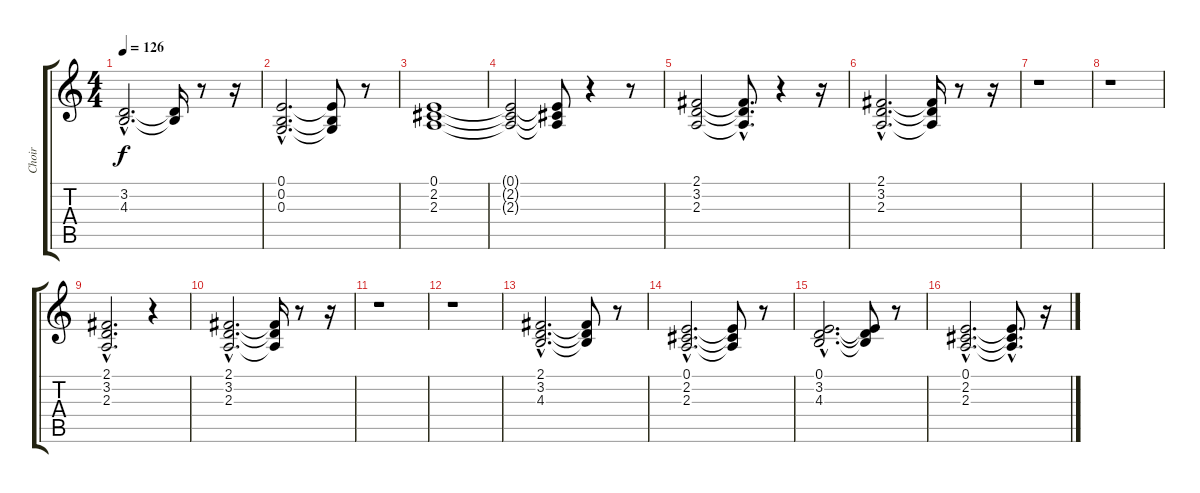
\track ("Choir" "Choir") {instrument choiraahs}
\staff {score tabs}
\tuning (E4 B3 G3 D3 A2 E2) {hide}
\ts (4 4)
\tempo 126
\clef g2
\ks c
(3.2{hac} 4.3{hac}).2{d dy f} (3.2{t} 4.3{t}).16 r.8 r.16 |
(0.1{hac} 0.2{hac} 0.3{hac}).2{d} (0.1{t} 0.2{t} 0.3{t}).8 r.8 |
(0.1 2.2 2.3).1 |
(0.1{t} 2.2{t} 2.3{t}).2 (0.1{t} 2.2{t} 2.3{t}).8 r.4 r.8 |
(2.1 3.2 2.3).2 (2.1{hac t} 3.2{hac t} 2.3{hac t}).8{d} r.4 r.16 |
(2.1{hac} 3.2{hac} 2.3{hac}).2{d} (2.1{t} 3.2{t} 2.3{t}).16 r.8 r.16 |
r.1 |
r.1 |
(2.1{hac} 3.2{hac} 2.3{hac}).2{d} r.4 |
(2.1{hac} 3.2{hac} 2.3{hac}).2{d} (2.1{t} 3.2{t} 2.3{t}).16 r.8 r.16 |
r.1 |
r.1 |
(2.1{hac} 3.2{hac} 4.3{hac}).2{d} (2.1{t} 3.2{t} 4.3{t}).8 r.8 |
(0.1{hac} 2.2{hac} 2.3{hac}).2{d} (0.1{t} 2.2{t} 2.3{t}).8 r.8 |
(0.1{hac} 3.2{hac} 4.3{hac}).2{d} (0.1{t} 3.2{t} 4.3{t}).8 r.8 |
(0.1{hac} 2.2{hac} 2.3{hac}).2{d} (0.1{hac t} 2.2{hac t} 2.3{hac t}).8{d} r.16
